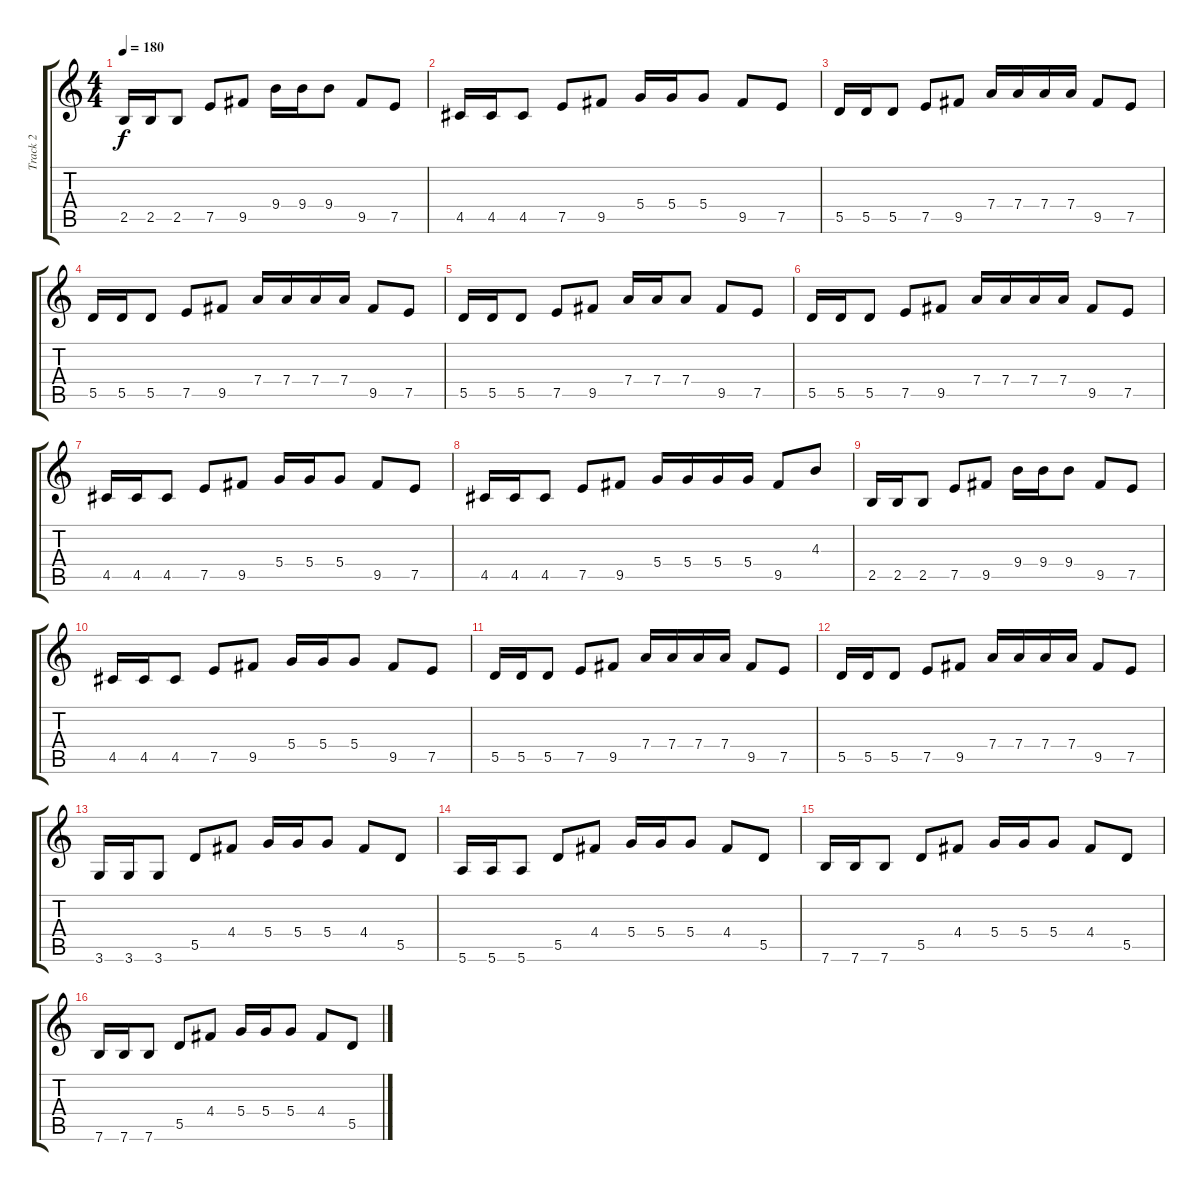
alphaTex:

\track ("Track 2" "Track 2") {instrument distortionguitar}
\staff {score tabs}
\tuning (E4 B3 G3 D3 A2 E2) {hide}
\ts (4 4)
\tempo 180
\clef g2
\ks c
2.5.16{dy f} 2.5.16 2.5.8 7.5.8 9.5.8 9.4.16 9.4.16 9.4.8 9.5.8 7.5.8 |
4.5.16 4.5.16 4.5.8 7.5.8 9.5.8 5.4.16 5.4.16 5.4.8 9.5.8 7.5.8 |
5.5.16 5.5.16 5.5.8 7.5.8 9.5.8 7.4.16 7.4.16 7.4.16 7.4.16 9.5.8 7.5.8 |
5.5.16 5.5.16 5.5.8 7.5.8 9.5.8 7.4.16 7.4.16 7.4.16 7.4.16 9.5.8 7.5.8 |
5.5.16{volume 14 balance 11} 5.5.16 5.5.8 7.5.8 9.5.8 7.4.16 7.4.16 7.4.8 9.5.8 7.5.8 |
5.5.16 5.5.16 5.5.8 7.5.8 9.5.8 7.4.16 7.4.16 7.4.16 7.4.16 9.5.8 7.5.8 |
4.5.16 4.5.16 4.5.8 7.5.8 9.5.8 5.4.16 5.4.16 5.4.8 9.5.8 7.5.8 |
4.5.16 4.5.16 4.5.8 7.5.8 9.5.8 5.4.16 5.4.16 5.4.16 5.4.16 9.5.8 4.3.8 |
2.5.16 2.5.16 2.5.8 7.5.8 9.5.8 9.4.16 9.4.16 9.4.8 9.5.8 7.5.8 |
4.5.16 4.5.16 4.5.8 7.5.8 9.5.8 5.4.16 5.4.16 5.4.8 9.5.8 7.5.8 |
5.5.16 5.5.16 5.5.8 7.5.8 9.5.8 7.4.16 7.4.16 7.4.16 7.4.16 9.5.8 7.5.8 |
5.5.16 5.5.16 5.5.8 7.5.8 9.5.8 7.4.16 7.4.16 7.4.16 7.4.16 9.5.8 7.5.8 |
3.6.16{volume 13 balance 8} 3.6.16 3.6.8 5.5.8 4.4.8 5.4.16 5.4.16 5.4.8 4.4.8 5.5.8 |
5.6.16 5.6.16 5.6.8 5.5.8 4.4.8 5.4.16 5.4.16 5.4.8 4.4.8 5.5.8 |
7.6.16 7.6.16 7.6.8 5.5.8 4.4.8 5.4.16 5.4.16 5.4.8 4.4.8 5.5.8 |
7.6.16 7.6.16 7.6.8 5.5.8 4.4.8 5.4.16 5.4.16 5.4.8 4.4.8 5.5.8
